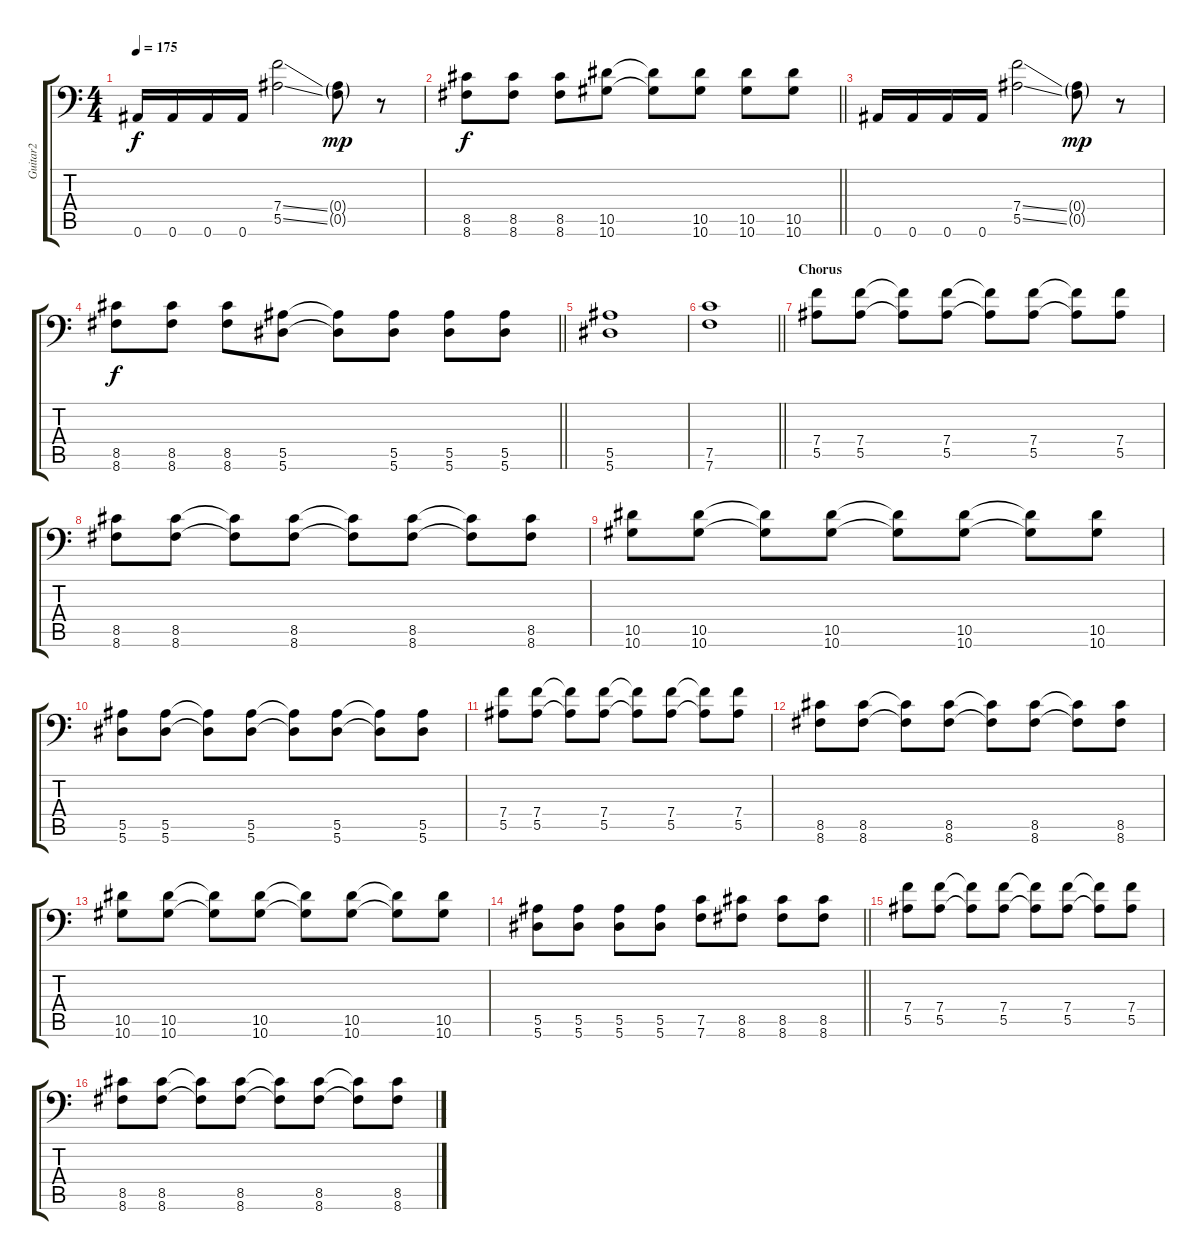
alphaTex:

\track ("Guitar2" "Guitar2") {instrument distortionguitar}
\staff {score tabs}
\tuning (C4 G3 Eb3 Bb2 F2 Bb1) {hide}
\ts (4 4)
\tempo 175
\clef f4
\ks c
0.6.16{dy f} 0.6.16 0.6.16 0.6.16 (7.4{ss} 5.5{ss}).2 (0.4{g} 0.5{g}).8{dy mp} r.8 |
\barLineRight lightlight
(8.5 8.6).8{dy f} (8.5 8.6).8 (8.5 8.6).8 (10.5 10.6).8 (10.5{t} 10.6{t}).8 (10.5 10.6).8 (10.5 10.6).8 (10.5 10.6).8 |
0.6.16 0.6.16 0.6.16 0.6.16 (7.4{ss} 5.5{ss}).2 (0.4{g} 0.5{g}).8{dy mp} r.8 |
\barLineRight lightlight
(8.5 8.6).8{dy f} (8.5 8.6).8 (8.5 8.6).8 (5.5 5.6).8 (5.5{t} 5.6{t}).8 (5.5 5.6).8 (5.5 5.6).8 (5.5 5.6).8 |
(5.5 5.6).1 |
\barLineRight lightlight
(7.5 7.6).1 |
\section ("" "Chorus")
(7.4 5.5).8{volume 13} (7.4 5.5).8 (7.4{t} 5.5{t}).8 (7.4 5.5).8 (7.4{t} 5.5{t}).8 (7.4 5.5).8 (7.4{t} 5.5{t}).8 (7.4 5.5).8 |
(8.5 8.6).8 (8.5 8.6).8 (8.5{t} 8.6{t}).8 (8.5 8.6).8 (8.5{t} 8.6{t}).8 (8.5 8.6).8 (8.5{t} 8.6{t}).8 (8.5 8.6).8 |
(10.5 10.6).8 (10.5 10.6).8 (10.5{t} 10.6{t}).8 (10.5 10.6).8 (10.5{t} 10.6{t}).8 (10.5 10.6).8 (10.5{t} 10.6{t}).8 (10.5 10.6).8 |
(5.5 5.6).8 (5.5 5.6).8 (5.5{t} 5.6{t}).8 (5.5 5.6).8 (5.5{t} 5.6{t}).8 (5.5 5.6).8 (5.5{t} 5.6{t}).8 (5.5 5.6).8 |
(7.4 5.5).8 (7.4 5.5).8 (7.4{t} 5.5{t}).8 (7.4 5.5).8 (7.4{t} 5.5{t}).8 (7.4 5.5).8 (7.4{t} 5.5{t}).8 (7.4 5.5).8 |
(8.5 8.6).8 (8.5 8.6).8 (8.5{t} 8.6{t}).8 (8.5 8.6).8 (8.5{t} 8.6{t}).8 (8.5 8.6).8 (8.5{t} 8.6{t}).8 (8.5 8.6).8 |
(10.5 10.6).8 (10.5 10.6).8 (10.5{t} 10.6{t}).8 (10.5 10.6).8 (10.5{t} 10.6{t}).8 (10.5 10.6).8 (10.5{t} 10.6{t}).8 (10.5 10.6).8 |
\barLineRight lightlight
(5.5 5.6).8 (5.5 5.6).8 (5.5 5.6).8 (5.5 5.6).8 (7.5 7.6).8 (8.5 8.6).8 (8.5 8.6).8 (8.5 8.6).8 |
(7.4 5.5).8 (7.4 5.5).8 (7.4{t} 5.5{t}).8 (7.4 5.5).8 (7.4{t} 5.5{t}).8 (7.4 5.5).8 (7.4{t} 5.5{t}).8 (7.4 5.5).8 |
(8.5 8.6).8 (8.5 8.6).8 (8.5{t} 8.6{t}).8 (8.5 8.6).8 (8.5{t} 8.6{t}).8 (8.5 8.6).8 (8.5{t} 8.6{t}).8 (8.5 8.6).8
